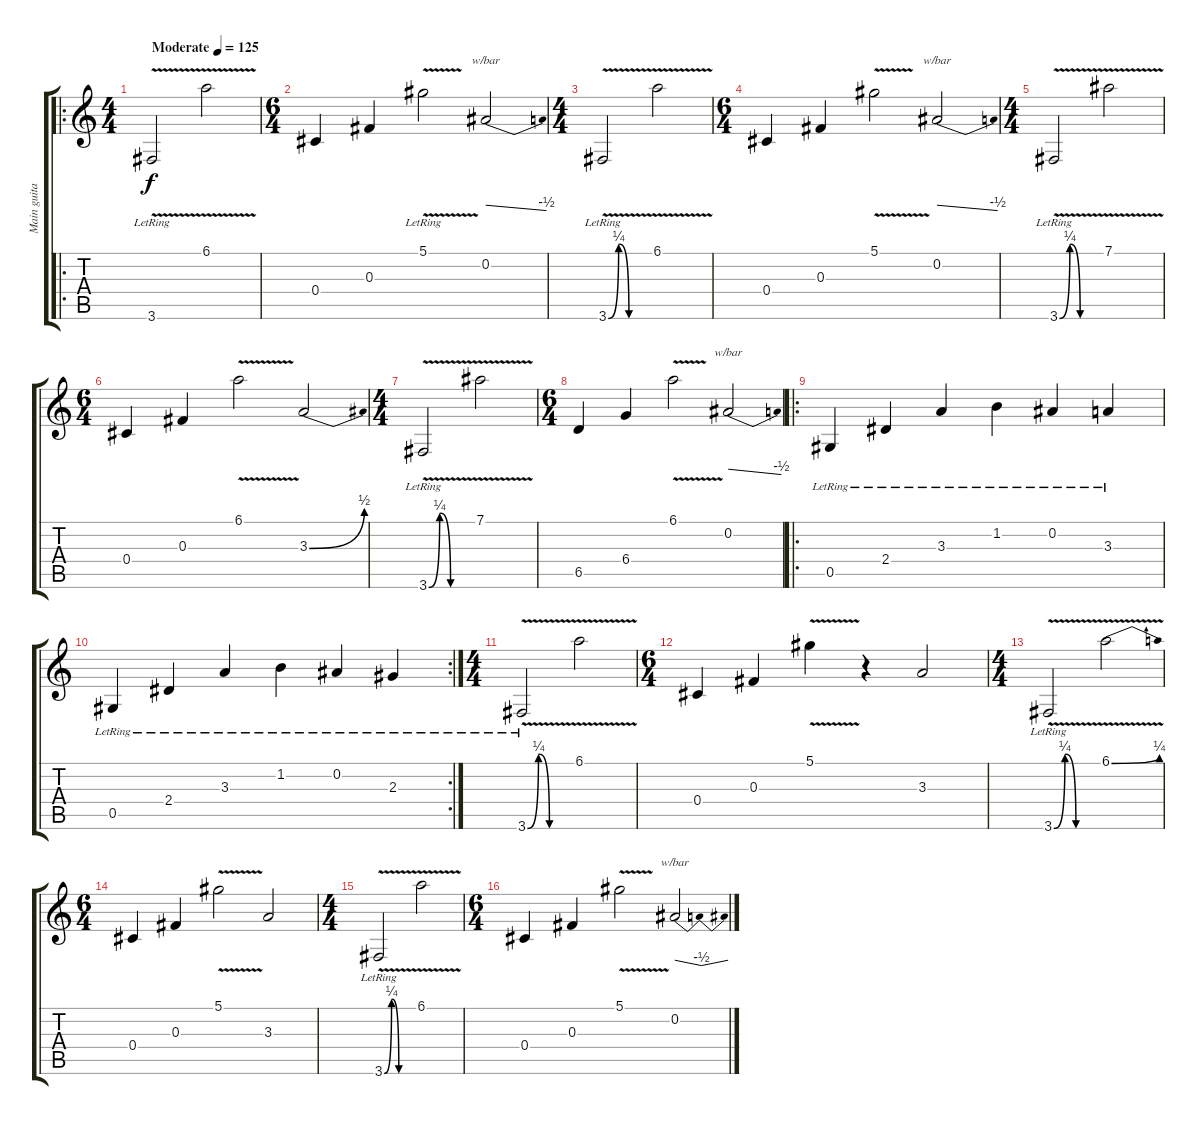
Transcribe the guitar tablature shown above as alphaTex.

\track ("Main guitar" "Main guita") {instrument distortionguitar}
\staff {score tabs}
\tuning (Eb4 Bb3 Gb3 Db3 Ab2 Eb2) {hide}
\ro
\ts (4 4)
\tempo (125 "Moderate")
\clef g2
\ks c
3.6{v lr}.2{dy f instrument distortionguitar} 6.1{v}.2 |
\ts (6 4)
0.4.4 0.3.4 5.1{v lr}.2 0.2.2{tbe (dive default 0 0 60 -2)} |
\ts (4 4)
3.6{be (custom 0 0 15 1 30 0 60 0) v lr}.2 6.1{v}.2 |
\ts (6 4)
0.4.4 0.3.4 5.1{v}.2 0.2.2{tbe (dive default 0 0 60 -2)} |
\ts (4 4)
3.6{be (custom 0 0 15 1 30 0 60 0) v lr}.2 7.1{v}.2 |
\ts (6 4)
0.4.4 0.3.4 6.1{v}.2 3.3{be (bend 0 0 60 2)}.2 |
\ts (4 4)
3.6{be (custom 0 0 15 1 30 0 60 0) v lr}.2 7.1{v}.2 |
\ts (6 4)
6.5.4 6.4.4 6.1{v}.2 0.2.2{tbe (dive default 0 0 60 -2)} |
\ro
0.5{lr}.4 2.4{lr}.4 3.3{lr}.4 1.2{lr}.4 0.2{lr}.4 3.3{lr}.4 |
\rc 2
0.5{lr}.4 2.4{lr}.4 3.3{lr}.4 1.2{lr}.4 0.2{lr}.4 2.3{lr}.4 |
\ts (4 4)
3.6{be (custom 0 0 15 1 30 0 60 0) v lr}.2 6.1{v}.2 |
\ts (6 4)
0.4.4 0.3.4 5.1{v}.4 r.4 3.3.2 |
\ts (4 4)
3.6{be (custom 0 0 15 1 30 0 60 0) v lr}.2 6.1{be (bend 0 0 60 1) v}.2 |
\ts (6 4)
0.4.4 0.3.4 5.1{v}.2 3.3.2 |
\ts (4 4)
3.6{be (custom 0 0 15 1 30 0 60 0) v lr}.2 6.1{v}.2 |
\ts (6 4)
0.4.4 0.3.4 5.1{v}.2 0.2.2{tbe (dip default 0 0 30 -2 60 0)}
